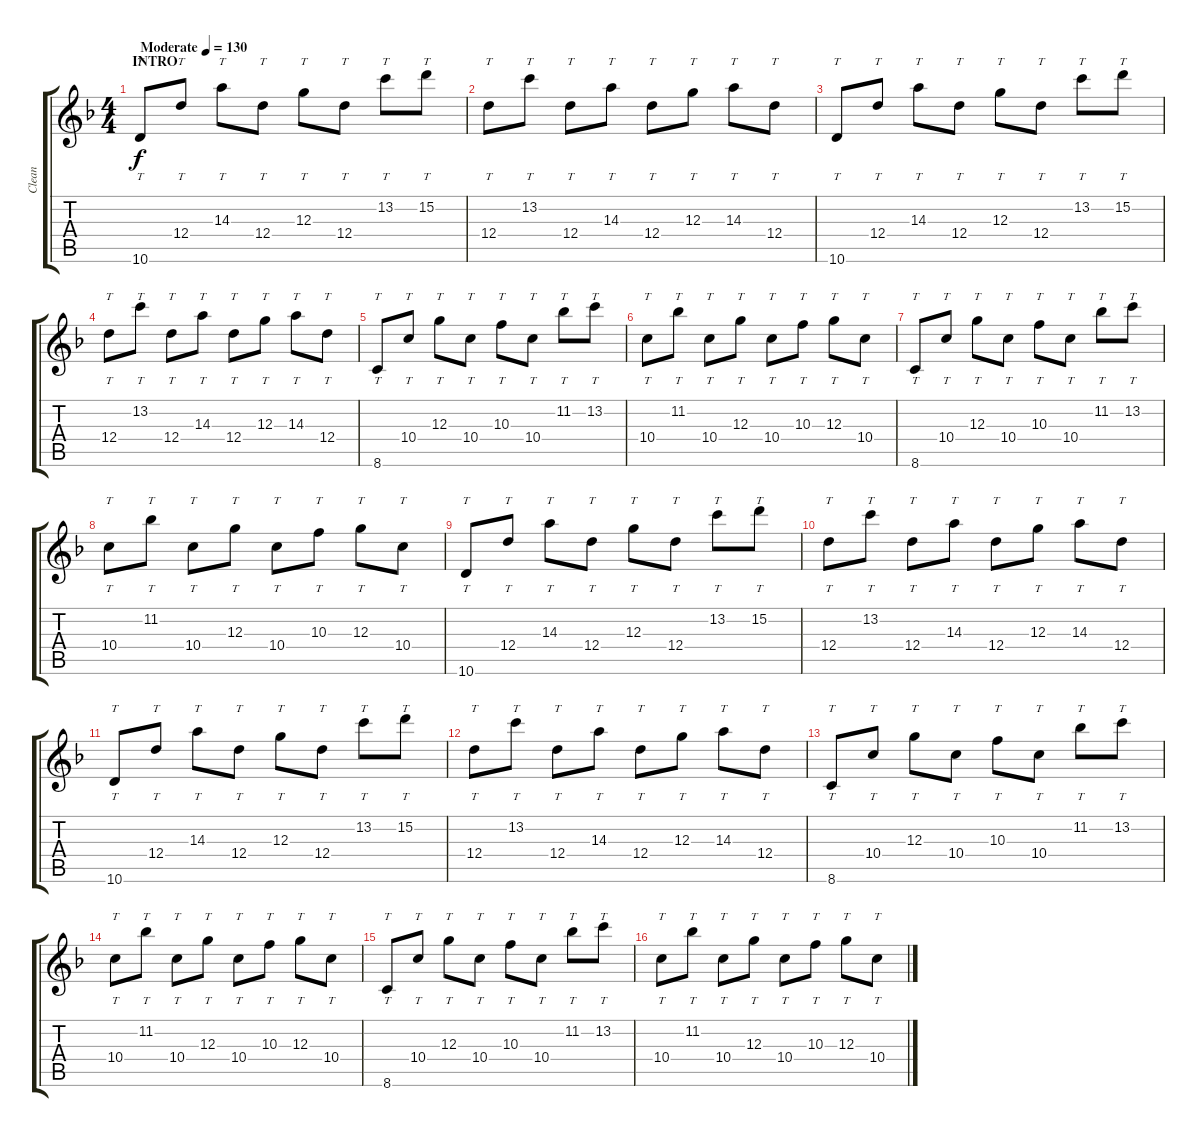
\track ("Clean" "Clean") {instrument acousticguitarsteel}
\staff {score tabs}
\tuning (E4 B3 G3 D3 A2 E2) {hide}
\ts (4 4)
\section ("" "INTRO")
\tempo (130 "Moderate")
\clef g2
\ks dminor
10.6.8{tt dy f instrument acousticguitarsteel} 12.4.8{tt} 14.3.8{tt} 12.4.8{tt} 12.3.8{tt} 12.4.8{tt} 13.2.8{tt} 15.2.8{tt} |
12.4.8{tt} 13.2.8{tt} 12.4.8{tt} 14.3.8{tt} 12.4.8{tt} 12.3.8{tt} 14.3.8{tt} 12.4.8{tt} |
10.6.8{tt} 12.4.8{tt} 14.3.8{tt} 12.4.8{tt} 12.3.8{tt} 12.4.8{tt} 13.2.8{tt} 15.2.8{tt} |
12.4.8{tt} 13.2.8{tt} 12.4.8{tt} 14.3.8{tt} 12.4.8{tt} 12.3.8{tt} 14.3.8{tt} 12.4.8{tt} |
8.6.8{tt} 10.4.8{tt} 12.3.8{tt} 10.4.8{tt} 10.3.8{tt} 10.4.8{tt} 11.2.8{tt} 13.2.8{tt} |
10.4.8{tt} 11.2.8{tt} 10.4.8{tt} 12.3.8{tt} 10.4.8{tt} 10.3.8{tt} 12.3.8{tt} 10.4.8{tt} |
8.6.8{tt} 10.4.8{tt} 12.3.8{tt} 10.4.8{tt} 10.3.8{tt} 10.4.8{tt} 11.2.8{tt} 13.2.8{tt} |
10.4.8{tt} 11.2.8{tt} 10.4.8{tt} 12.3.8{tt} 10.4.8{tt} 10.3.8{tt} 12.3.8{tt} 10.4.8{tt} |
10.6.8{tt} 12.4.8{tt} 14.3.8{tt} 12.4.8{tt} 12.3.8{tt} 12.4.8{tt} 13.2.8{tt} 15.2.8{tt} |
12.4.8{tt} 13.2.8{tt} 12.4.8{tt} 14.3.8{tt} 12.4.8{tt} 12.3.8{tt} 14.3.8{tt} 12.4.8{tt} |
10.6.8{tt} 12.4.8{tt} 14.3.8{tt} 12.4.8{tt} 12.3.8{tt} 12.4.8{tt} 13.2.8{tt} 15.2.8{tt} |
12.4.8{tt} 13.2.8{tt} 12.4.8{tt} 14.3.8{tt} 12.4.8{tt} 12.3.8{tt} 14.3.8{tt} 12.4.8{tt} |
8.6.8{tt} 10.4.8{tt} 12.3.8{tt} 10.4.8{tt} 10.3.8{tt} 10.4.8{tt} 11.2.8{tt} 13.2.8{tt} |
10.4.8{tt} 11.2.8{tt} 10.4.8{tt} 12.3.8{tt} 10.4.8{tt} 10.3.8{tt} 12.3.8{tt} 10.4.8{tt} |
8.6.8{tt} 10.4.8{tt} 12.3.8{tt} 10.4.8{tt} 10.3.8{tt} 10.4.8{tt} 11.2.8{tt} 13.2.8{tt} |
10.4.8{tt} 11.2.8{tt} 10.4.8{tt} 12.3.8{tt} 10.4.8{tt} 10.3.8{tt} 12.3.8{tt} 10.4.8{tt}
